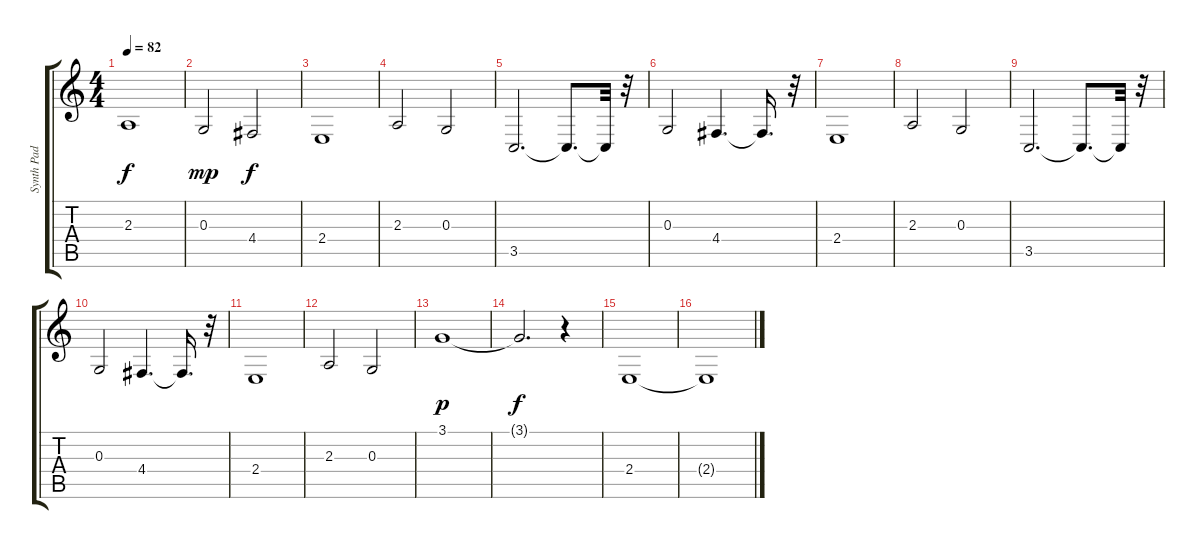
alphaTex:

\track ("Synth Pad 1" "Synth Pad ") {instrument fx2soundtrack}
\staff {score tabs}
\tuning (E4 B3 G3 D3 A2 E2) {hide}
\ts (4 4)
\tempo 82
\clef g2
\ks c
2.3.1{dy f} |
0.3.2{dy mp} 4.4.2{dy f} |
2.4.1 |
2.3.2 0.3.2 |
3.5.2{d} 3.5{t}.8{d} 3.5{t}.32 r.32 |
0.3.2 4.4.4{d} 4.4{t}.16{d} r.32 |
2.4.1 |
2.3.2 0.3.2 |
3.5.2{d} 3.5{t}.8{d} 3.5{t}.32 r.32 |
0.3.2 4.4.4{d} 4.4{t}.16{d} r.32 |
2.4.1 |
2.3.2 0.3.2 |
3.1.1{dy p} |
3.1{t}.2{d dy f} r.4 |
2.4.1 |
2.4{t}.1
